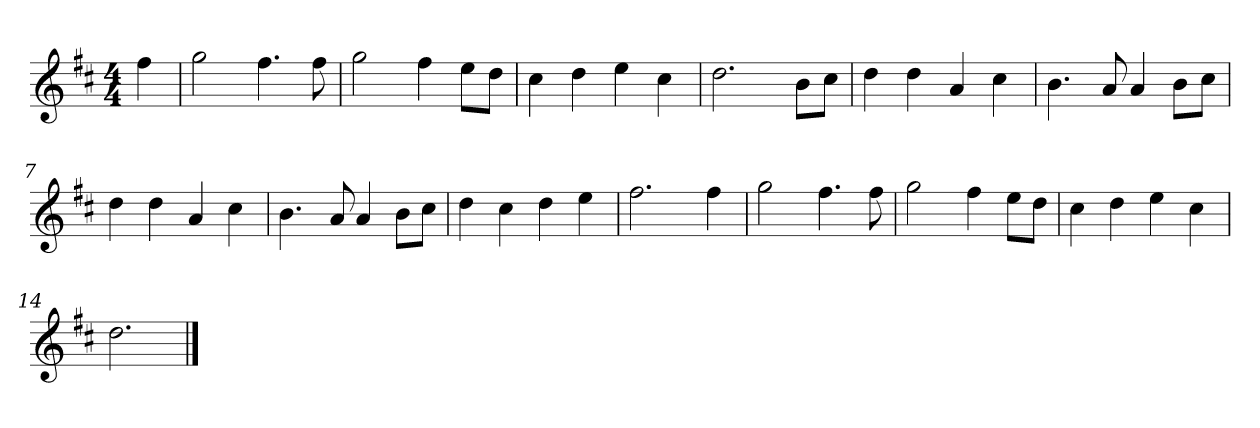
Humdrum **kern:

**kern
*part1
*staff1
*k[f#c#]
*M4/4
*MM120
=
4ff#
=1
2gg
4.ff#
8ff#
=2
2gg
4ff#
8eeL
8ddJ
=3
4cc#
4dd
4ee
4cc#
=4
2.dd
8bL
8cc#J
=5
4dd
4dd
4a
4cc#
=6
4.b
8a
4a
8bL
8cc#J
=7
4dd
4dd
4a
4cc#
=8
4.b
8a
4a
8bL
8cc#J
=9
4dd
4cc#
4dd
4ee
=10
2.ff#
4ff#
=11
2gg
4.ff#
8ff#
=12
2gg
4ff#
8eeL
8ddJ
=13
4cc#
4dd
4ee
4cc#
=14
2.dd
==
*-
